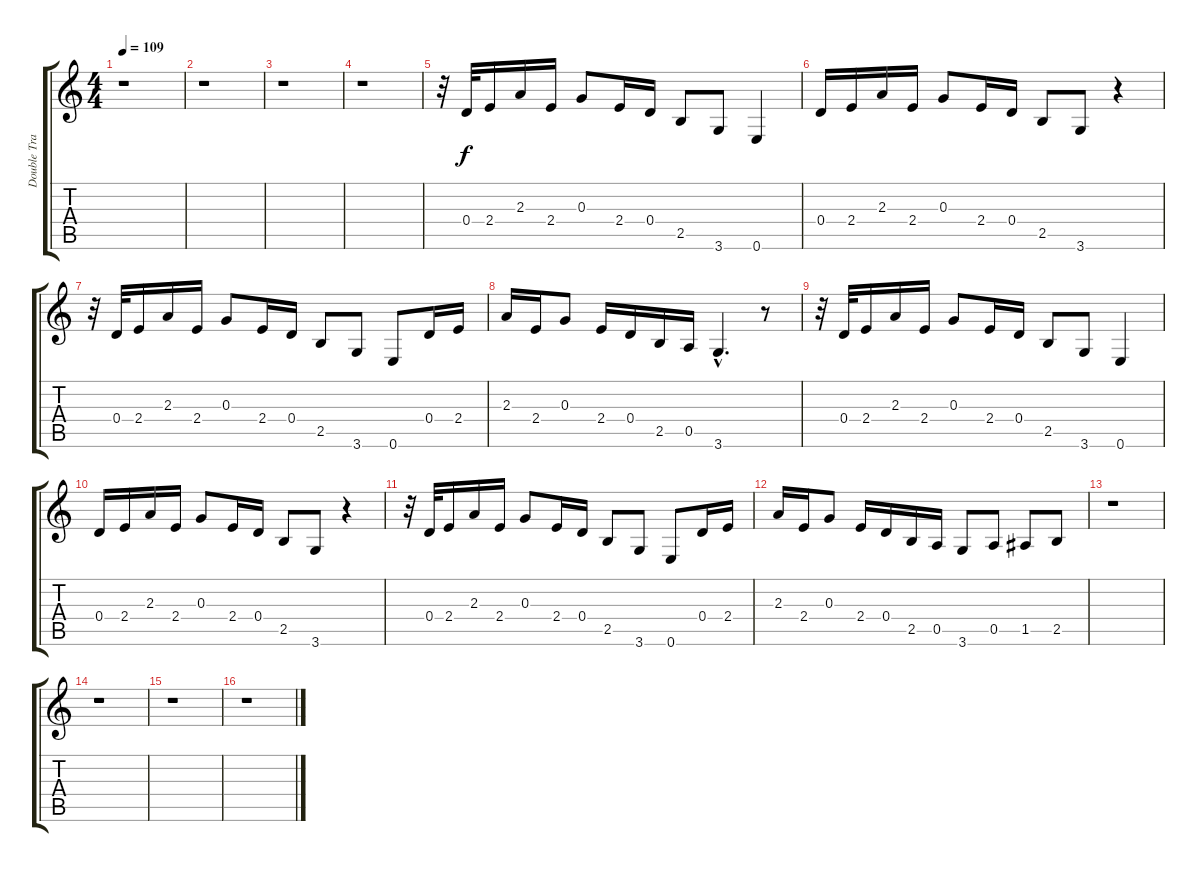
\track ("Double Track Guitar 7*" "Double Tra") {instrument overdrivenguitar}
\staff {score tabs}
\tuning (E4 B3 G3 D3 A2 E2) {hide}
\ts (4 4)
\tempo 109
\clef g2
\ks c
r.1{dy mf} |
r.1 |
r.1 |
r.1 |
r.32 0.4.32{dy f} 2.4.16 2.3.16 2.4.16 0.3.8 2.4.16 0.4.16 2.5.8 3.6.8 0.6.4 |
0.4.16 2.4.16 2.3.16 2.4.16 0.3.8 2.4.16 0.4.16 2.5.8 3.6.8 r.4 |
r.32 0.4.32 2.4.16 2.3.16 2.4.16 0.3.8 2.4.16 0.4.16 2.5.8 3.6.8 0.6.8 0.4.16 2.4.16 |
2.3.16 2.4.16 0.3.8 2.4.16 0.4.16 2.5.16 0.5.16 3.6{hac}.4{d} r.8 |
r.32 0.4.32 2.4.16 2.3.16 2.4.16 0.3.8 2.4.16 0.4.16 2.5.8 3.6.8 0.6.4 |
0.4.16 2.4.16 2.3.16 2.4.16 0.3.8 2.4.16 0.4.16 2.5.8 3.6.8 r.4 |
r.32 0.4.32 2.4.16 2.3.16 2.4.16 0.3.8 2.4.16 0.4.16 2.5.8 3.6.8 0.6.8 0.4.16 2.4.16 |
2.3.16 2.4.16 0.3.8 2.4.16 0.4.16 2.5.16 0.5.16 3.6.8 0.5.8 1.5.8 2.5.8 |
r.1 |
r.1 |
r.1 |
r.1
